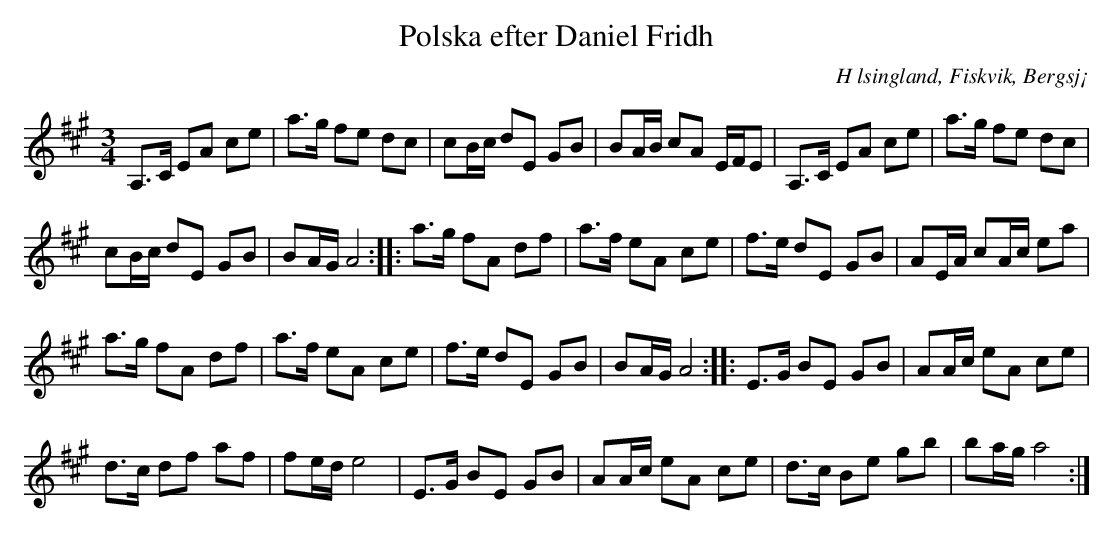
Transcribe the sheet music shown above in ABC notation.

X:1
T: Polska efter Daniel Fridh
O: H lsingland, Fiskvik, Bergsj¡
M: 3/4
L: 1/8
K: A
A,>C EA ce | a>g fe dc | cB/c/ dE GB | BA/B/ cA E/F/E | A,>C EA ce | a>g fe dc |
cB/c/ dE GB | BA/G/ A4 :: a>g fA df | a>f eA ce | f>e dE GB | AE/A/ cA/c/ ea |
a>g fA df | a>f eA ce | f>e dE GB | BA/G/ A4 :: E>G BE GB | AA/c/ eA ce |
d>c df af | fe/d/ e4 | E>G BE GB | AA/c/ eA ce | d>c Be gb | ba/g/ a4 :|]
